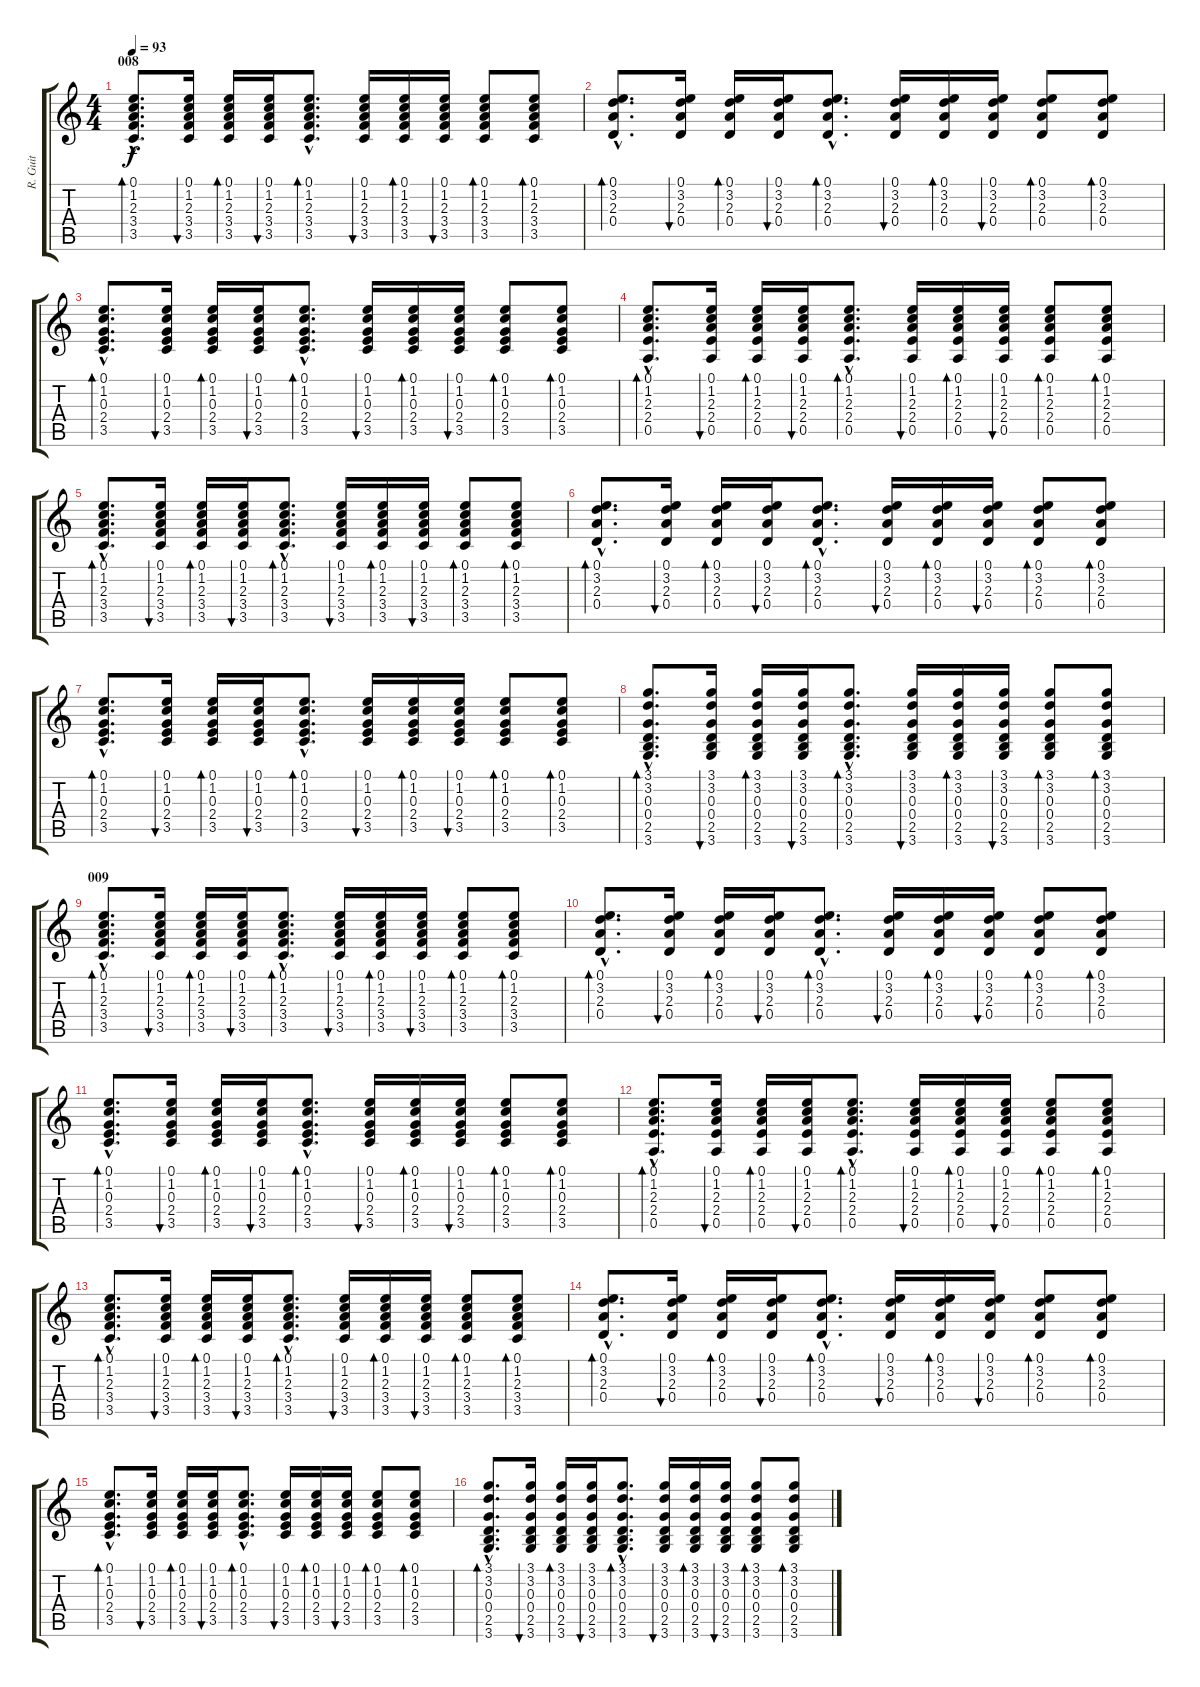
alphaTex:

\track ("R. Guit" "R. Guit") {instrument acousticguitarsteel}
\staff {score tabs}
\tuning (E4 B3 G3 D3 A2 E2) {hide}
\ts (4 4)
\section ("" "008")
\tempo 93
\clef g2
\ks c
(0.1{hac} 1.2{hac} 2.3{hac} 3.4{hac} 3.5{hac}).8{d bd 30 dy f} (0.1 1.2 2.3 3.4 3.5).16{bu 30} (0.1 1.2 2.3 3.4 3.5).16{bd 30} (0.1 1.2 2.3 3.4 3.5).16{bu 30} (0.1{hac} 1.2{hac} 2.3{hac} 3.4{hac} 3.5{hac}).8{d bd 30} (0.1 1.2 2.3 3.4 3.5).16{bu 30} (0.1 1.2 2.3 3.4 3.5).16{bd 30} (0.1 1.2 2.3 3.4 3.5).16{bu 30} (0.1 1.2 2.3 3.4 3.5).8{bd 30} (0.1 1.2 2.3 3.4 3.5).8{bd 30} |
(0.1{hac} 3.2{hac} 2.3{hac} 0.4{hac}).8{d bd 30} (0.1 3.2 2.3 0.4).16{bu 30} (0.1 3.2 2.3 0.4).16{bd 30} (0.1 3.2 2.3 0.4).16{bu 30} (0.1{hac} 3.2{hac} 2.3{hac} 0.4{hac}).8{d bd 30} (0.1 3.2 2.3 0.4).16{bu 30} (0.1 3.2 2.3 0.4).16{bd 30} (0.1 3.2 2.3 0.4).16{bu 30} (0.1 3.2 2.3 0.4).8{bd 30} (0.1 3.2 2.3 0.4).8{bd 30} |
(0.1{hac} 1.2{hac} 0.3{hac} 2.4{hac} 3.5{hac}).8{d bd 30} (0.1 1.2 0.3 2.4 3.5).16{bu 30} (0.1 1.2 0.3 2.4 3.5).16{bd 30} (0.1 1.2 0.3 2.4 3.5).16{bu 30} (0.1{hac} 1.2{hac} 0.3{hac} 2.4{hac} 3.5{hac}).8{d bd 30} (0.1 1.2 0.3 2.4 3.5).16{bu 30} (0.1 1.2 0.3 2.4 3.5).16{bd 30} (0.1 1.2 0.3 2.4 3.5).16{bu 30} (0.1 1.2 0.3 2.4 3.5).8{bd 30} (0.1 1.2 0.3 2.4 3.5).8{bd 30} |
(0.1{hac} 1.2{hac} 2.3{hac} 2.4{hac} 0.5{hac}).8{d bd 30} (0.1 1.2 2.3 2.4 0.5).16{bu 30} (0.1 1.2 2.3 2.4 0.5).16{bd 30} (0.1 1.2 2.3 2.4 0.5).16{bu 30} (0.1{hac} 1.2{hac} 2.3{hac} 2.4{hac} 0.5{hac}).8{d bd 30} (0.1 1.2 2.3 2.4 0.5).16{bu 30} (0.1 1.2 2.3 2.4 0.5).16{bd 30} (0.1 1.2 2.3 2.4 0.5).16{bu 30} (0.1 1.2 2.3 2.4 0.5).8{bd 30} (0.1 1.2 2.3 2.4 0.5).8{bd 30} |
(0.1{hac} 1.2{hac} 2.3{hac} 3.4{hac} 3.5{hac}).8{d bd 30} (0.1 1.2 2.3 3.4 3.5).16{bu 30} (0.1 1.2 2.3 3.4 3.5).16{bd 30} (0.1 1.2 2.3 3.4 3.5).16{bu 30} (0.1{hac} 1.2{hac} 2.3{hac} 3.4{hac} 3.5{hac}).8{d bd 30} (0.1 1.2 2.3 3.4 3.5).16{bu 30} (0.1 1.2 2.3 3.4 3.5).16{bd 30} (0.1 1.2 2.3 3.4 3.5).16{bu 30} (0.1 1.2 2.3 3.4 3.5).8{bd 30} (0.1 1.2 2.3 3.4 3.5).8{bd 30} |
(0.1{hac} 3.2{hac} 2.3{hac} 0.4{hac}).8{d bd 30} (0.1 3.2 2.3 0.4).16{bu 30} (0.1 3.2 2.3 0.4).16{bd 30} (0.1 3.2 2.3 0.4).16{bu 30} (0.1{hac} 3.2{hac} 2.3{hac} 0.4{hac}).8{d bd 30} (0.1 3.2 2.3 0.4).16{bu 30} (0.1 3.2 2.3 0.4).16{bd 30} (0.1 3.2 2.3 0.4).16{bu 30} (0.1 3.2 2.3 0.4).8{bd 30} (0.1 3.2 2.3 0.4).8{bd 30} |
(0.1{hac} 1.2{hac} 0.3{hac} 2.4{hac} 3.5{hac}).8{d bd 30} (0.1 1.2 0.3 2.4 3.5).16{bu 30} (0.1 1.2 0.3 2.4 3.5).16{bd 30} (0.1 1.2 0.3 2.4 3.5).16{bu 30} (0.1{hac} 1.2{hac} 0.3{hac} 2.4{hac} 3.5{hac}).8{d bd 30} (0.1 1.2 0.3 2.4 3.5).16{bu 30} (0.1 1.2 0.3 2.4 3.5).16{bd 30} (0.1 1.2 0.3 2.4 3.5).16{bu 30} (0.1 1.2 0.3 2.4 3.5).8{bd 30} (0.1 1.2 0.3 2.4 3.5).8{bd 30} |
(3.1{hac} 3.2{hac} 0.3{hac} 0.4{hac} 2.5{hac} 3.6{hac}).8{d bd 30} (3.1 3.2 0.3 0.4 2.5 3.6).16{bu 30} (3.1 3.2 0.3 0.4 2.5 3.6).16{bd 30} (3.1 3.2 0.3 0.4 2.5 3.6).16{bu 30} (3.1{hac} 3.2{hac} 0.3{hac} 0.4{hac} 2.5{hac} 3.6{hac}).8{d bd 30} (3.1 3.2 0.3 0.4 2.5 3.6).16{bu 30} (3.1 3.2 0.3 0.4 2.5 3.6).16{bd 30} (3.1 3.2 0.3 0.4 2.5 3.6).16{bu 30} (3.1 3.2 0.3 0.4 2.5 3.6).8{bd 30} (3.1 3.2 0.3 0.4 2.5 3.6).8{bd 30} |
\section ("" "009")
(0.1{hac} 1.2{hac} 2.3{hac} 3.4{hac} 3.5{hac}).8{d bd 30} (0.1 1.2 2.3 3.4 3.5).16{bu 30} (0.1 1.2 2.3 3.4 3.5).16{bd 30} (0.1 1.2 2.3 3.4 3.5).16{bu 30} (0.1{hac} 1.2{hac} 2.3{hac} 3.4{hac} 3.5{hac}).8{d bd 30} (0.1 1.2 2.3 3.4 3.5).16{bu 30} (0.1 1.2 2.3 3.4 3.5).16{bd 30} (0.1 1.2 2.3 3.4 3.5).16{bu 30} (0.1 1.2 2.3 3.4 3.5).8{bd 30} (0.1 1.2 2.3 3.4 3.5).8{bd 30} |
(0.1{hac} 3.2{hac} 2.3{hac} 0.4{hac}).8{d bd 30} (0.1 3.2 2.3 0.4).16{bu 30} (0.1 3.2 2.3 0.4).16{bd 30} (0.1 3.2 2.3 0.4).16{bu 30} (0.1{hac} 3.2{hac} 2.3{hac} 0.4{hac}).8{d bd 30} (0.1 3.2 2.3 0.4).16{bu 30} (0.1 3.2 2.3 0.4).16{bd 30} (0.1 3.2 2.3 0.4).16{bu 30} (0.1 3.2 2.3 0.4).8{bd 30} (0.1 3.2 2.3 0.4).8{bd 30} |
(0.1{hac} 1.2{hac} 0.3{hac} 2.4{hac} 3.5{hac}).8{d bd 30} (0.1 1.2 0.3 2.4 3.5).16{bu 30} (0.1 1.2 0.3 2.4 3.5).16{bd 30} (0.1 1.2 0.3 2.4 3.5).16{bu 30} (0.1{hac} 1.2{hac} 0.3{hac} 2.4{hac} 3.5{hac}).8{d bd 30} (0.1 1.2 0.3 2.4 3.5).16{bu 30} (0.1 1.2 0.3 2.4 3.5).16{bd 30} (0.1 1.2 0.3 2.4 3.5).16{bu 30} (0.1 1.2 0.3 2.4 3.5).8{bd 30} (0.1 1.2 0.3 2.4 3.5).8{bd 30} |
(0.1{hac} 1.2{hac} 2.3{hac} 2.4{hac} 0.5{hac}).8{d bd 30} (0.1 1.2 2.3 2.4 0.5).16{bu 30} (0.1 1.2 2.3 2.4 0.5).16{bd 30} (0.1 1.2 2.3 2.4 0.5).16{bu 30} (0.1{hac} 1.2{hac} 2.3{hac} 2.4{hac} 0.5{hac}).8{d bd 30} (0.1 1.2 2.3 2.4 0.5).16{bu 30} (0.1 1.2 2.3 2.4 0.5).16{bd 30} (0.1 1.2 2.3 2.4 0.5).16{bu 30} (0.1 1.2 2.3 2.4 0.5).8{bd 30} (0.1 1.2 2.3 2.4 0.5).8{bd 30} |
(0.1{hac} 1.2{hac} 2.3{hac} 3.4{hac} 3.5{hac}).8{d bd 30} (0.1 1.2 2.3 3.4 3.5).16{bu 30} (0.1 1.2 2.3 3.4 3.5).16{bd 30} (0.1 1.2 2.3 3.4 3.5).16{bu 30} (0.1{hac} 1.2{hac} 2.3{hac} 3.4{hac} 3.5{hac}).8{d bd 30} (0.1 1.2 2.3 3.4 3.5).16{bu 30} (0.1 1.2 2.3 3.4 3.5).16{bd 30} (0.1 1.2 2.3 3.4 3.5).16{bu 30} (0.1 1.2 2.3 3.4 3.5).8{bd 30} (0.1 1.2 2.3 3.4 3.5).8{bd 30} |
(0.1{hac} 3.2{hac} 2.3{hac} 0.4{hac}).8{d bd 30} (0.1 3.2 2.3 0.4).16{bu 30} (0.1 3.2 2.3 0.4).16{bd 30} (0.1 3.2 2.3 0.4).16{bu 30} (0.1{hac} 3.2{hac} 2.3{hac} 0.4{hac}).8{d bd 30} (0.1 3.2 2.3 0.4).16{bu 30} (0.1 3.2 2.3 0.4).16{bd 30} (0.1 3.2 2.3 0.4).16{bu 30} (0.1 3.2 2.3 0.4).8{bd 30} (0.1 3.2 2.3 0.4).8{bd 30} |
(0.1{hac} 1.2{hac} 0.3{hac} 2.4{hac} 3.5{hac}).8{d bd 30} (0.1 1.2 0.3 2.4 3.5).16{bu 30} (0.1 1.2 0.3 2.4 3.5).16{bd 30} (0.1 1.2 0.3 2.4 3.5).16{bu 30} (0.1{hac} 1.2{hac} 0.3{hac} 2.4{hac} 3.5{hac}).8{d bd 30} (0.1 1.2 0.3 2.4 3.5).16{bu 30} (0.1 1.2 0.3 2.4 3.5).16{bd 30} (0.1 1.2 0.3 2.4 3.5).16{bu 30} (0.1 1.2 0.3 2.4 3.5).8{bd 30} (0.1 1.2 0.3 2.4 3.5).8{bd 30} |
(3.1{hac} 3.2{hac} 0.3{hac} 0.4{hac} 2.5{hac} 3.6{hac}).8{d bd 30} (3.1 3.2 0.3 0.4 2.5 3.6).16{bu 30} (3.1 3.2 0.3 0.4 2.5 3.6).16{bd 30} (3.1 3.2 0.3 0.4 2.5 3.6).16{bu 30} (3.1{hac} 3.2{hac} 0.3{hac} 0.4{hac} 2.5{hac} 3.6{hac}).8{d bd 30} (3.1 3.2 0.3 0.4 2.5 3.6).16{bu 30} (3.1 3.2 0.3 0.4 2.5 3.6).16{bd 30} (3.1 3.2 0.3 0.4 2.5 3.6).16{bu 30} (3.1 3.2 0.3 0.4 2.5 3.6).8{bd 30} (3.1 3.2 0.3 0.4 2.5 3.6).8{bd 30}
